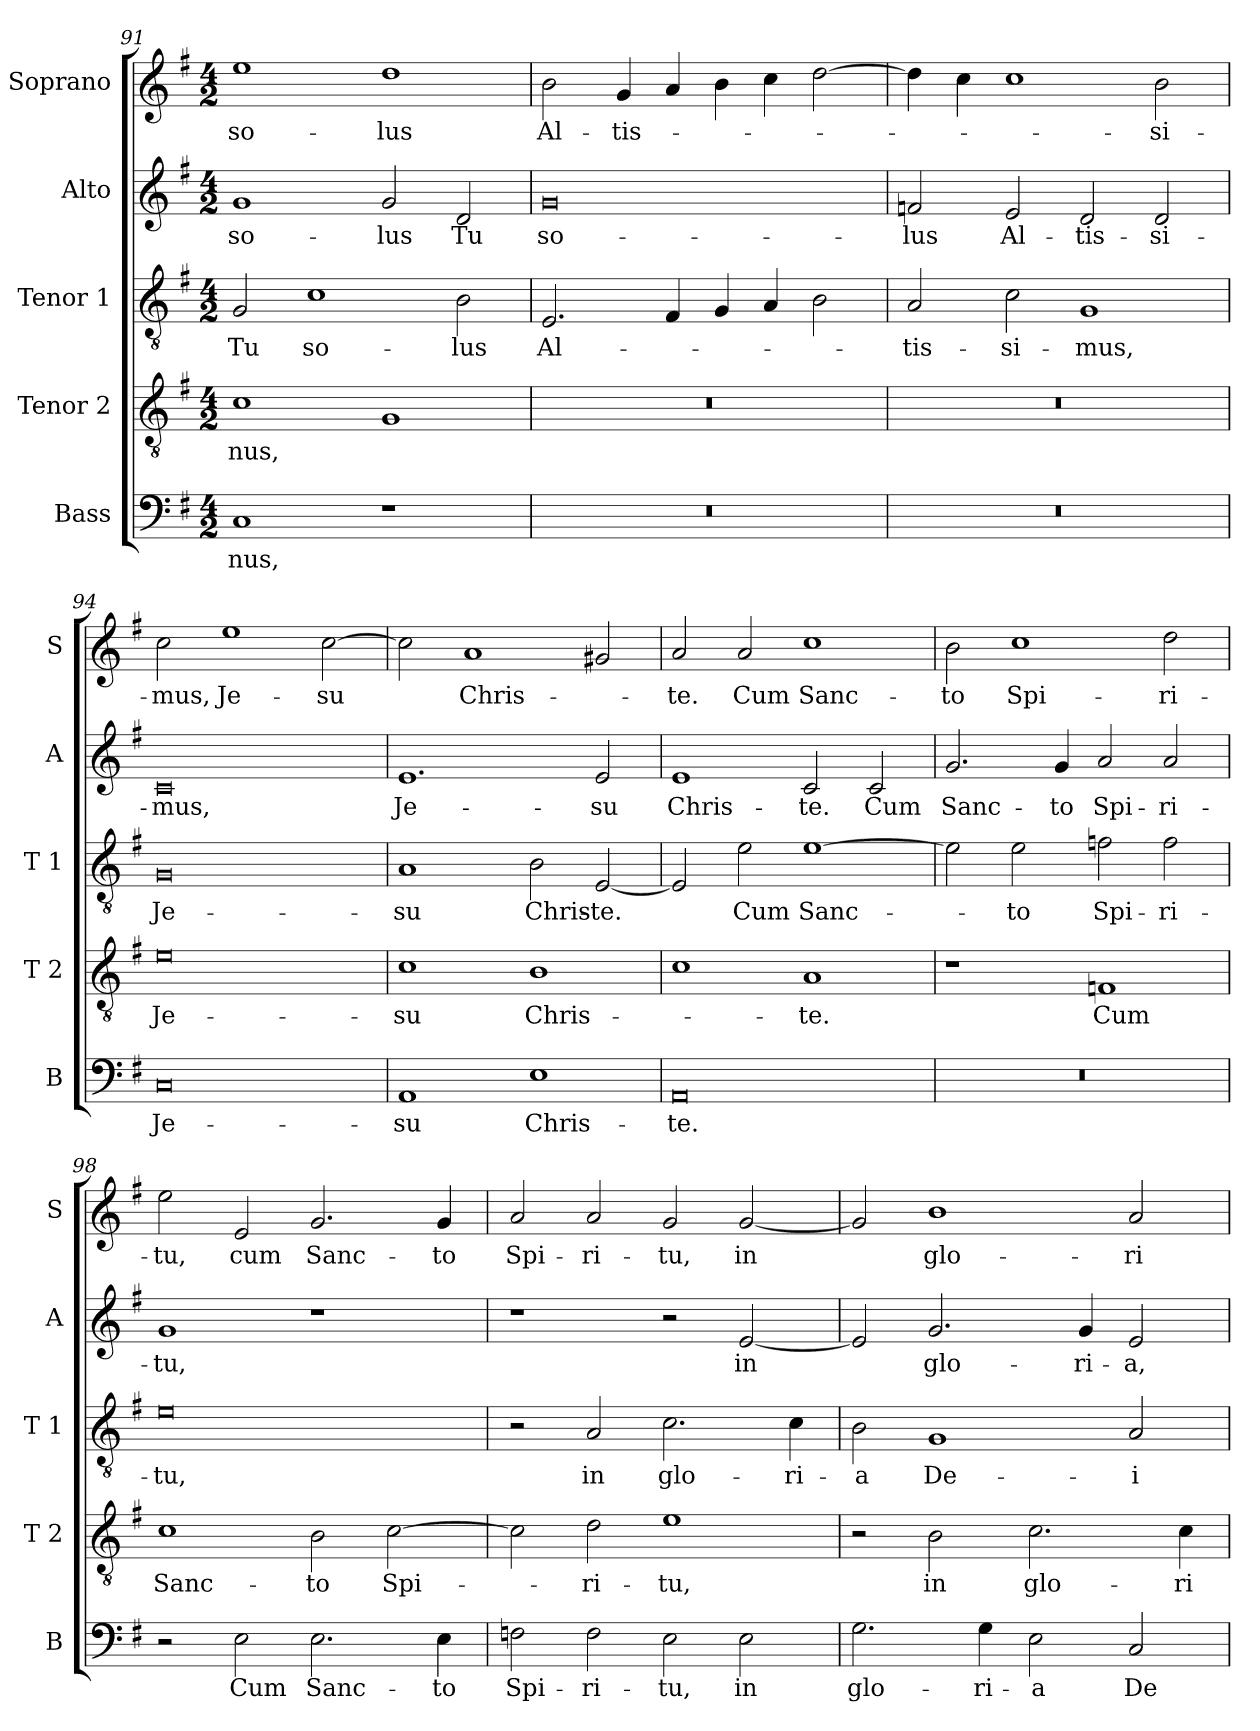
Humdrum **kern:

**kern	**text	**kern	**text	**kern	**text	**kern	**text	**kern	**text
*part5	*part5	*part4	*part4	*part3	*part3	*part2	*part2	*part1	*part1
*staff5	*staff5	*staff4	*staff4	*staff3	*staff3	*staff2	*staff2	*staff1	*staff1
*I"Bass	*	*I"Tenor 2	*	*I"Tenor 1	*	*I"Alto	*	*I"Soprano	*
*I'B	*	*I'T 2	*	*I'T 1	*	*I'A	*	*I'S	*
!!LO:LB:g=z
*clefF4	*	*clefGv2	*	*clefGv2	*	*clefG2	*	*clefG2	*
*k[f#]	*	*k[f#]	*	*k[f#]	*	*k[f#]	*	*k[f#]	*
*G:	*	*G:	*	*G:	*	*G:	*	*G:	*
*M4/2	*	*M4/2	*	*M4/2	*	*M4/2	*	*M4/2	*
=91	=91	=91	=91	=91	=91	=91	=91	=91	=91
!	!LO:LY:b	!	!LO:LY:b	!	!LO:LY:b	!	!LO:LY:b	!	!LO:LY:b
1C	-nus,	1c	-nus,	2G/	Tu	1g	so-	1ee	so-
!	!	!	!	!	!LO:LY:b	!	!	!	!
.	.	.	.	1c	so-	.	.	.	.
!	!	!	!	!	!	!	!LO:LY:b	!	!LO:LY:b
1r	.	1G	.	.	.	2g/	-lus	1dd	-lus
!	!	!	!	!	!LO:LY:b	!	!LO:LY:b	!	!
.	.	.	.	2B\	-lus	2d/	Tu	.	.
=92	=92	=92	=92	=92	=92	=92	=92	=92	=92
!	!	!	!	!	!LO:LY:b	!	!LO:LY:b	!	!LO:LY:b
0r	.	0r	.	2.E/	Al-	0g	so-	2b\	Al-
!	!	!	!	!	!	!	!	!	!LO:LY:b
.	.	.	.	.	.	.	.	4g/	-tis-
.	.	.	.	4F#/	.	.	.	4a/	.
.	.	.	.	4G/	.	.	.	4b\	.
.	.	.	.	4A/	.	.	.	4cc\	.
.	.	.	.	2B\	.	.	.	[2dd\	.
=93	=93	=93	=93	=93	=93	=93	=93	=93	=93
!	!	!	!	!	!LO:LY:b	!	!LO:LY:b	!	!
0r	.	0r	.	2A/	-tis-	2fn/	-lus	4dd\]	.
.	.	.	.	.	.	.	.	4cc\	.
!	!	!	!	!	!LO:LY:b	!	!LO:LY:b	!	!
.	.	.	.	2c\	-si-	2e/	Al-	1cc	.
!	!	!	!	!	!LO:LY:b	!	!LO:LY:b	!	!
.	.	.	.	1G	-mus,	2d/	-tis-	.	.
!	!	!	!	!	!	!	!LO:LY:b	!	!LO:LY:b
.	.	.	.	.	.	2d/	-si-	2b\	-si-
=94	=94	=94	=94	=94	=94	=94	=94	=94	=94
!	!LO:LY:b	!	!LO:LY:b	!	!LO:LY:b	!	!LO:LY:b	!	!LO:LY:b
0C	Je-	0e	Je-	0G	Je-	0c	-mus,	2cc\	-mus,
!	!	!	!	!	!	!	!	!	!LO:LY:b
.	.	.	.	.	.	.	.	1ee	Je-
!	!	!	!	!	!	!	!	!	!LO:LY:b
.	.	.	.	.	.	.	.	[2cc\	-su
=95	=95	=95	=95	=95	=95	=95	=95	=95	=95
!	!LO:LY:b	!	!LO:LY:b	!	!LO:LY:b	!	!LO:LY:b	!	!
1AA	-su	1c	-su	1A	-su	1.e	Je-	2cc\]	.
!	!	!	!	!	!	!	!	!	!LO:LY:b
.	.	.	.	.	.	.	.	1a	Chris-
!	!LO:LY:b	!	!LO:LY:b	!	!LO:LY:b	!	!	!	!
1E	Chris-	1B	Chris-	2B\	Chris-	.	.	.	.
!	!	!	!	!	!LO:LY:b	!	!LO:LY:b	!	!
.	.	.	.	[2E/	-te.	2e/	-su	2g#X/	.
!!LO:LB:g=z
=96	=96	=96	=96	=96	=96	=96	=96	=96	=96
!	!LO:LY:b	!	!	!	!	!	!LO:LY:b	!	!LO:LY:b
0AA	-te.	1c	.	2E/]	.	1e	Chris-	2a/	-te.
!	!	!	!	!	!LO:LY:b	!	!	!	!LO:LY:b
.	.	.	.	2e\	Cum	.	.	2a/	Cum
!	!	!	!LO:LY:b	!	!LO:LY:b	!	!LO:LY:b	!	!LO:LY:b
.	.	1A	-te.	[1e	Sanc-	2c/	-te.	1cc	Sanc-
!	!	!	!	!	!	!	!LO:LY:b	!	!
.	.	.	.	.	.	2c/	Cum	.	.
=97	=97	=97	=97	=97	=97	=97	=97	=97	=97
!	!	!	!	!	!	!	!LO:LY:b	!	!LO:LY:b
0r	.	1r	.	2e\]	.	2.g/	Sanc-	2b\	-to
!	!	!	!	!	!LO:LY:b	!	!	!	!LO:LY:b
.	.	.	.	2e\	-to	.	.	1cc	Spi-
!	!	!	!	!	!	!	!LO:LY:b	!	!
.	.	.	.	.	.	4g/	-to	.	.
!	!	!	!LO:LY:b	!	!LO:LY:b	!	!LO:LY:b	!	!
.	.	1Fn	Cum	2fn\	Spi-	2a/	Spi-	.	.
!	!	!	!	!	!LO:LY:b	!	!LO:LY:b	!	!LO:LY:b
.	.	.	.	2f\	-ri-	2a/	-ri-	2dd\	-ri-
=98	=98	=98	=98	=98	=98	=98	=98	=98	=98
!	!	!	!LO:LY:b	!	!LO:LY:b	!	!LO:LY:b	!	!LO:LY:b
2r	.	1c	Sanc-	0e	-tu,	1g	-tu,	2ee\	-tu,
!	!LO:LY:b	!	!	!	!	!	!	!	!LO:LY:b
2E\	Cum	.	.	.	.	.	.	2e/	cum
!	!LO:LY:b	!	!LO:LY:b	!	!	!	!	!	!LO:LY:b
2.E\	Sanc-	2B\	-to	.	.	1r	.	2.g/	Sanc-
!	!	!	!LO:LY:b	!	!	!	!	!	!
.	.	[2c\	Spi-	.	.	.	.	.	.
!	!LO:LY:b	!	!	!	!	!	!	!	!LO:LY:b
4E\	-to	.	.	.	.	.	.	4g/	-to
=99	=99	=99	=99	=99	=99	=99	=99	=99	=99
!	!LO:LY:b	!	!	!	!	!	!	!	!LO:LY:b
2Fn\	Spi-	2c\]	.	2r	.	1r	.	2a/	Spi-
!	!LO:LY:b	!	!LO:LY:b	!	!LO:LY:b	!	!	!	!LO:LY:b
2F\	-ri-	2d\	-ri-	2A/	in	.	.	2a/	-ri-
!	!LO:LY:b	!	!LO:LY:b	!	!LO:LY:b	!	!	!	!LO:LY:b
2E\	-tu,	1e	-tu,	2.c\	glo-	2r	.	2g/	-tu,
!	!LO:LY:b	!	!	!	!	!	!LO:LY:b	!	!LO:LY:b
2E\	in	.	.	.	.	[2e/	in	[2g/	in
!	!	!	!	!	!LO:LY:b	!	!	!	!
.	.	.	.	4c\	-ri-	.	.	.	.
=100	=100	=100	=100	=100	=100	=100	=100	=100	=100
!	!LO:LY:b	!	!	!	!LO:LY:b	!	!	!	!
2.G\	glo-	2r	.	2B\	-a	2e/]	.	2g/]	.
!	!	!	!LO:LY:b	!	!LO:LY:b	!	!LO:LY:b	!	!LO:LY:b
.	.	2B\	in	1G	De-	2.g/	glo-	1b	glo-
!	!LO:LY:b	!	!	!	!	!	!	!	!
4G\	-ri-	.	.	.	.	.	.	.	.
!	!LO:LY:b	!	!LO:LY:b	!	!	!	!	!	!
2E\	-a	2.c\	glo-	.	.	.	.	.	.
!	!	!	!	!	!	!	!LO:LY:b	!	!
.	.	.	.	.	.	4g/	-ri-	.	.
!	!LO:LY:b	!	!	!	!LO:LY:b	!	!LO:LY:b	!	!LO:LY:b
2C/	De-	.	.	2A/	-i	2e/	-a,	2a/	-ri-
!	!	!	!LO:LY:b	!	!	!	!	!	!
.	.	4c\	-ri-	.	.	.	.	.	.
=	=	=	=	=	=	=	=	=	=
*-	*-	*-	*-	*-	*-	*-	*-	*-	*-
